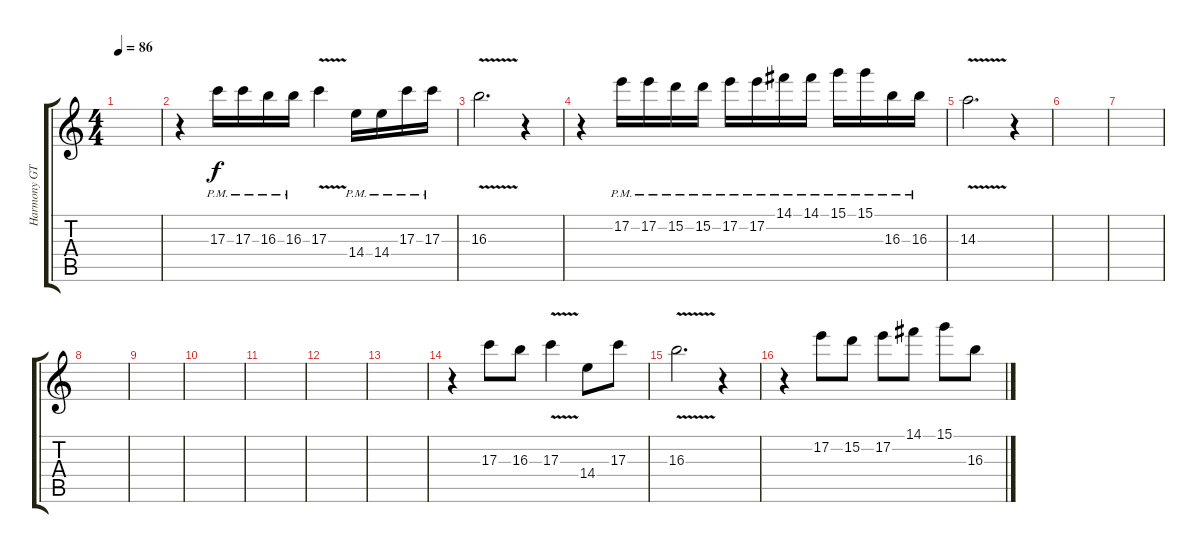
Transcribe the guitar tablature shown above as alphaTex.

\track ("Harmony GT" "Harmony GT") {instrument overdrivenguitar}
\staff {score tabs}
\tuning (E4 B3 G3 D3 A2 E2) {hide}
\ts (4 4)
\tempo 86
\clef g2
\ks c
|
r.4 17.3{pm}.16 17.3{pm}.16 16.3{pm}.16 16.3{pm}.16 17.3{v}.4{txt ""} 14.4{pm}.16 14.4{pm}.16 17.3{pm}.16 17.3{pm}.16 |
16.3{v}.2{d} r.4 |
r.4 17.2{pm}.16 17.2{pm}.16 15.2{pm}.16 15.2{pm}.16 17.2{pm}.16 17.2{pm}.16 14.1{pm}.16 14.1{pm}.16 15.1{pm}.16 15.1{pm}.16 16.3{pm}.16 16.3{pm}.16 |
14.3{v}.2{d} r.4 |
|
|
|
|
|
|
|
|
r.4 17.3.8 16.3.8 17.3{v}.4 14.4.8 17.3.8 |
16.3{v}.2{d} r.4 |
r.4 17.2.8 15.2.8 17.2.8 14.1.8 15.1.8 16.3.8
